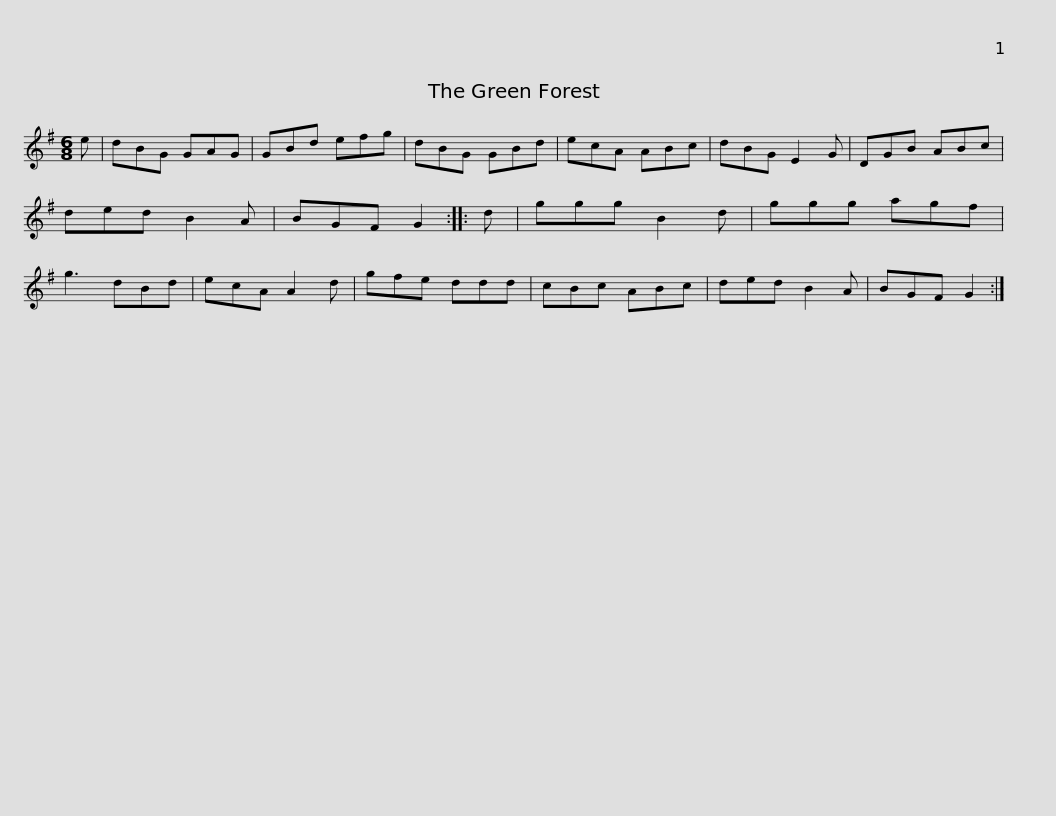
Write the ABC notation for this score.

X:1
L:1/8
M:6/8
I:linebreak $
K:G
V:1 treble
V:1
 e | dBG GAG | GBd efg | dBG GBd | ecA ABc |$ %5
 dBG E2 G | DGB ABc | ded B2 A | BGF G2 ::$ d | %10
 ggg B2 d | ggg agf | g3 dBd | ecA A2 d |$ gfe ddd | %15
 cBc ABc | ded B2 A | BGF G2 :| %18
